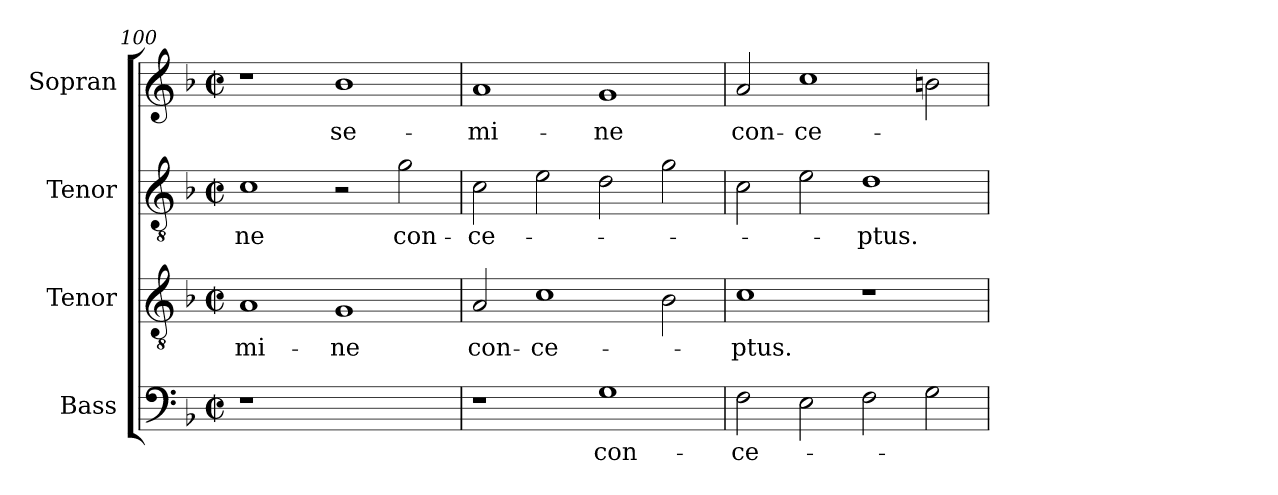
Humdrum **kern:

**kern	**text	**kern	**text	**kern	**text	**kern	**text
*part4	*part4	*part3	*part3	*part2	*part2	*part1	*part1
*staff4	*staff4	*staff3	*staff3	*staff2	*staff2	*staff1	*staff1
*I"Bass	*	*I"Tenor	*	*I"Tenor	*	*I"Sopran	*
*	*	*I'Tenor	*	*	*	*	*
*clefF4	*	*clefGv2	*	*clefGv2	*	*clefG2	*
*	*	*ITrd7c12	*	*ITrd7c12	*	*	*
*k[b-]	*	*k[b-]	*	*k[b-]	*	*k[b-]	*
*d:	*	*d:	*	*d:	*	*d:	*
*M2/2	*	*M2/2	*	*M2/2	*	*M2/2	*
*met(c|)	*	*met(c|)	*	*met(c|)	*	*met(c|)	*
=100	=100	=100	=100	=100	=100	=100	=100
!LO:N:vis=1	!	!	!	!	!	!	!
!	!	!	!LO:LY:b:color=#000000	!	!	!	!
!	!	!	!	!	!LO:LY:b:color=#000000	!	!
1r	.	1AAi	-mi-	1Ci	-ne	1r	.
!	!	!	!LO:LY:b:color=#000000	!	!	!	!
!	!	!	!	!	!	!	!LO:LY:b:color=#000000
1ryy	.	1GGi	-ne	2r	.	1b-i	se-
!	!	!	!	!	!LO:LY:b:color=#000000	!	!
.	.	.	.	2Gi\	con-	.	.
=101	=101	=101	=101	=101	=101	=101	=101
!	!	!	!LO:LY:b:color=#000000	!	!	!	!
!	!	!	!	!	!LO:LY:b:color=#000000	!	!
!	!	!	!	!	!	!	!LO:LY:b:color=#000000
1r	.	2AAi/	con-	2Ci\	-ce-	1ai	-mi-
!	!	!	!LO:LY:b:color=#000000	!	!	!	!
.	.	1Ci	-ce-	2Ei\	.	.	.
!	!LO:LY:b:color=#000000	!	!	!	!	!	!
!	!	!	!	!	!	!	!LO:LY:b:color=#000000
1Gi	con-	.	.	2Di\	.	1gi	-ne
.	.	2BB-i\	.	2Gi\	.	.	.
=102	=102	=102	=102	=102	=102	=102	=102
!	!LO:LY:b:color=#000000	!	!	!	!	!	!
!	!	!	!LO:LY:b:color=#000000	!	!	!	!
!	!	!	!	!	!	!	!LO:LY:b:color=#000000
2Fi\	-ce-	1Ci	-ptus.	2Ci\	.	2ai/	con-
!	!	!	!	!	!	!	!LO:LY:b:color=#000000
2Ei\	.	.	.	2Ei\	.	1cci	-ce-
!	!	!	!	!	!LO:LY:b:color=#000000	!	!
2Fi\	.	1r	.	1Di	-ptus.	.	.
2Gi\	.	.	.	.	.	2bni\	.
=	=	=	=	=	=	=	=
*-	*-	*-	*-	*-	*-	*-	*-
